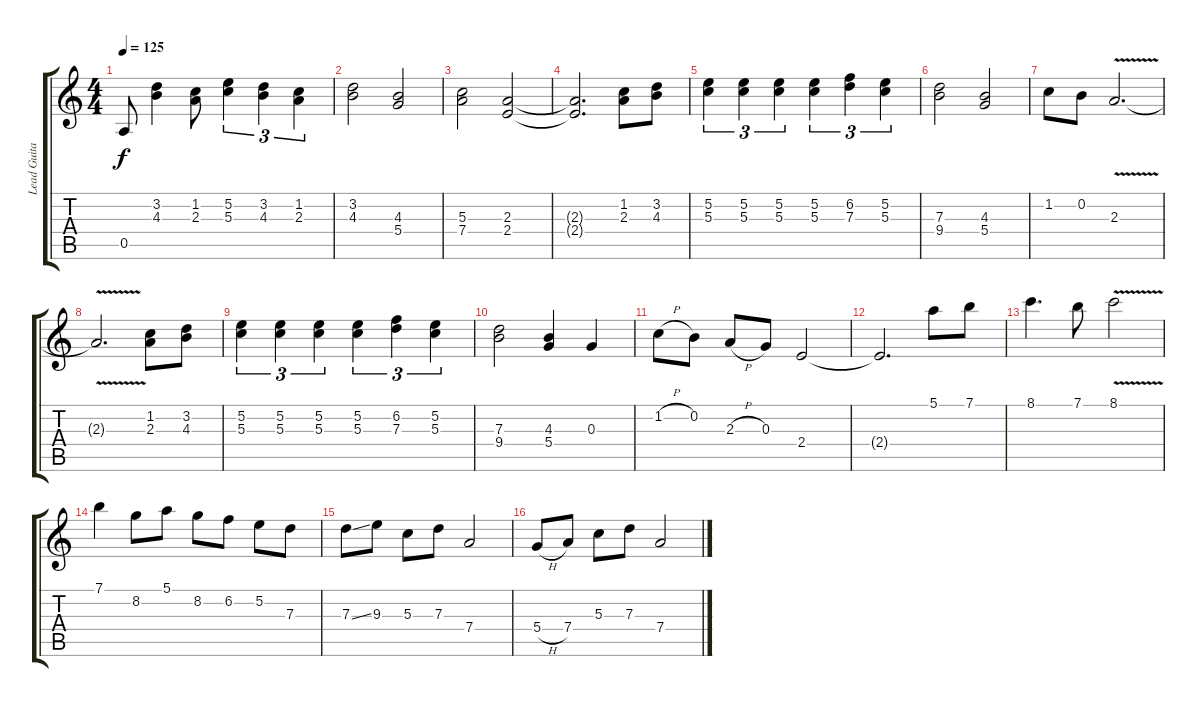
\track ("Lead Guitar 1" "Lead Guita") {instrument acousticguitarsteel}
\staff {score tabs}
\tuning (E4 B3 G3 D3 A2 E2) {hide}
\ts (4 4)
\tempo 125
\clef g2
\ks c
0.5.8{dy f} (3.2 4.3).4 (1.2 2.3).8 (5.2 5.3).4{tu (3 2)} (3.2 4.3).4{tu (3 2)} (1.2 2.3).4{tu (3 2)} |
(3.2 4.3).2 (4.3 5.4).2 |
(5.3 7.4).2 (2.3 2.4).2 |
(2.3{t} 2.4{t}).2{d} (1.2 2.3).8 (3.2 4.3).8 |
(5.2 5.3).4{tu (3 2)} (5.2 5.3).4{tu (3 2)} (5.2 5.3).4{tu (3 2)} (5.2 5.3).4{tu (3 2)} (6.2 7.3).4{tu (3 2)} (5.2 5.3).4{tu (3 2)} |
(7.3 9.4).2 (4.3 5.4).2 |
1.2.8 0.2.8 2.3{v}.2{d} |
2.3{t}.2{d} (1.2 2.3).8 (3.2 4.3).8 |
(5.2 5.3).4{tu (3 2)} (5.2 5.3).4{tu (3 2)} (5.2 5.3).4{tu (3 2)} (5.2 5.3).4{tu (3 2)} (6.2 7.3).4{tu (3 2)} (5.2 5.3).4{tu (3 2)} |
(7.3 9.4).2 (4.3 5.4).4 0.3.4 |
1.2{h}.8 0.2.8 2.3{h}.8 0.3.8 2.4.2 |
2.4{t}.2{d} 5.1.8 7.1.8 |
8.1.4{d} 7.1.8 8.1{v}.2 |
7.1.4 8.2.8 5.1.8 8.2.8 6.2.8 5.2.8 7.3.8 |
7.3{ss}.8 9.3.8 5.3.8 7.3.8 7.4.2 |
5.4{h}.8 7.4.8 5.3.8 7.3.8 7.4.2
